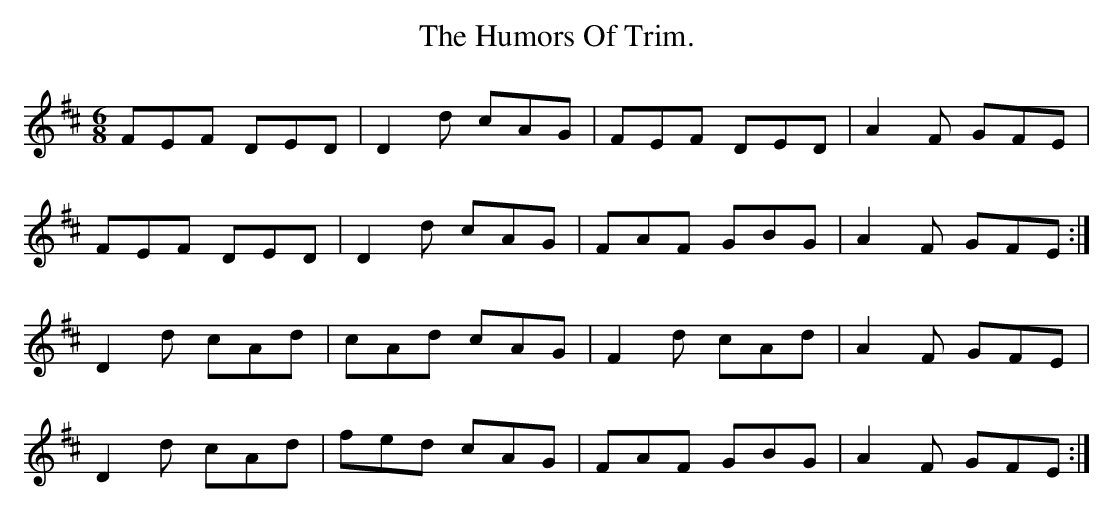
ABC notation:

X:1
T: The Humors Of Trim.
M: 6/8
L: 1/8
K: D
FEF DED | D2 d cAG | FEF DED | A2 F GFE |
FEF DED | D2 d cAG | FAF GBG | A2 F GFE :|
D2 d cAd | cAd cAG | F2 d cAd | A2 F GFE |
D2 d cAd | fed cAG | FAF GBG | A2 F GFE :|
